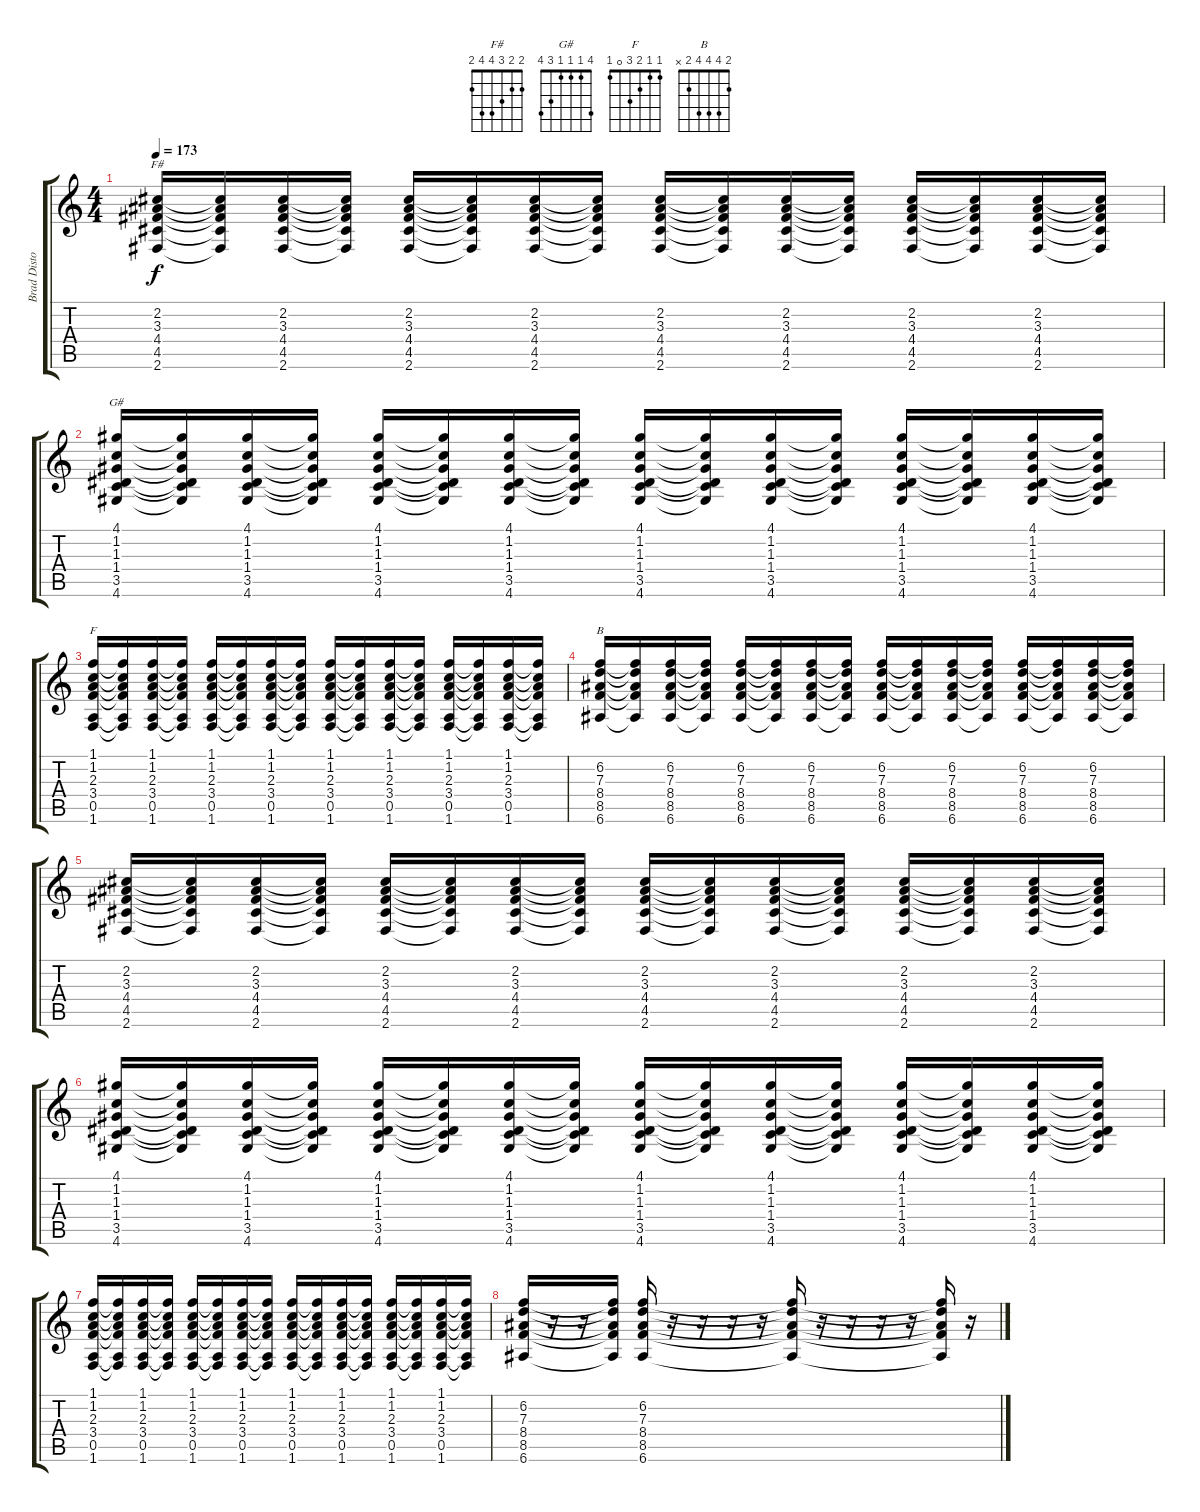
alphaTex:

\track ("Brad Distortion Guitar" "Brad Disto") {instrument distortionguitar}
\staff {score tabs}
\tuning (E4 B3 G3 D3 A2 E2) {hide}
\chord ("F#" 2 2 3 4 4 2)
\chord ("G#" 4 1 1 1 3 4)
\chord ("F" 1 1 2 3 0 1)
\chord ("B" 2 4 4 4 2 x)
\ts (4 4)
\tempo 173
\clef g2
\ks c
(2.2 3.3 4.4 4.5 2.6).16{ch "F#" dy f} (2.2{t} 3.3{t} 4.4{t} 4.5{t} 2.6{t}).16 (2.2 3.3 4.4 4.5 2.6).16 (2.2{t} 3.3{t} 4.4{t} 4.5{t} 2.6{t}).16 (2.2 3.3 4.4 4.5 2.6).16 (2.2{t} 3.3{t} 4.4{t} 4.5{t} 2.6{t}).16 (2.2 3.3 4.4 4.5 2.6).16 (2.2{t} 3.3{t} 4.4{t} 4.5{t} 2.6{t}).16 (2.2 3.3 4.4 4.5 2.6).16 (2.2{t} 3.3{t} 4.4{t} 4.5{t} 2.6{t}).16 (2.2 3.3 4.4 4.5 2.6).16 (2.2{t} 3.3{t} 4.4{t} 4.5{t} 2.6{t}).16 (2.2 3.3 4.4 4.5 2.6).16 (2.2{t} 3.3{t} 4.4{t} 4.5{t} 2.6{t}).16 (2.2 3.3 4.4 4.5 2.6).16 (2.2{t} 3.3{t} 4.4{t} 4.5{t} 2.6{t}).16 |
(4.1 1.2 1.3 1.4 3.5 4.6).16{ch "G#"} (4.1{t} 1.2{t} 1.3{t} 1.4{t} 3.5{t} 4.6{t}).16 (4.1 1.2 1.3 1.4 3.5 4.6).16 (4.1{t} 1.2{t} 1.3{t} 1.4{t} 3.5{t} 4.6{t}).16 (4.1 1.2 1.3 1.4 3.5 4.6).16 (4.1{t} 1.2{t} 1.3{t} 1.4{t} 3.5{t} 4.6{t}).16 (4.1 1.2 1.3 1.4 3.5 4.6).16 (4.1{t} 1.2{t} 1.3{t} 1.4{t} 3.5{t} 4.6{t}).16 (4.1 1.2 1.3 1.4 3.5 4.6).16 (4.1{t} 1.2{t} 1.3{t} 1.4{t} 3.5{t} 4.6{t}).16 (4.1 1.2 1.3 1.4 3.5 4.6).16 (4.1{t} 1.2{t} 1.3{t} 1.4{t} 3.5{t} 4.6{t}).16 (4.1 1.2 1.3 1.4 3.5 4.6).16 (4.1{t} 1.2{t} 1.3{t} 1.4{t} 3.5{t} 4.6{t}).16 (4.1 1.2 1.3 1.4 3.5 4.6).16 (4.1{t} 1.2{t} 1.3{t} 1.4{t} 3.5{t} 4.6{t}).16 |
(1.1 1.2 2.3 3.4 0.5 1.6).16{ch "F"} (1.1{t} 1.2{t} 2.3{t} 3.4{t} 0.5{t} 1.6{t}).16 (1.1 1.2 2.3 3.4 0.5 1.6).16 (1.1{t} 1.2{t} 2.3{t} 3.4{t} 0.5{t} 1.6{t}).16 (1.1 1.2 2.3 3.4 0.5 1.6).16 (1.1{t} 1.2{t} 2.3{t} 3.4{t} 0.5{t} 1.6{t}).16 (1.1 1.2 2.3 3.4 0.5 1.6).16 (1.1{t} 1.2{t} 2.3{t} 3.4{t} 0.5{t} 1.6{t}).16 (1.1 1.2 2.3 3.4 0.5 1.6).16 (1.1{t} 1.2{t} 2.3{t} 3.4{t} 0.5{t} 1.6{t}).16 (1.1 1.2 2.3 3.4 0.5 1.6).16 (1.1{t} 1.2{t} 2.3{t} 3.4{t} 0.5{t} 1.6{t}).16 (1.1 1.2 2.3 3.4 0.5 1.6).16 (1.1{t} 1.2{t} 2.3{t} 3.4{t} 0.5{t} 1.6{t}).16 (1.1 1.2 2.3 3.4 0.5 1.6).16 (1.1{t} 1.2{t} 2.3{t} 3.4{t} 0.5{t} 1.6{t}).16 |
(6.2 7.3 8.4 8.5 6.6).16{ch "B"} (6.2{t} 7.3{t} 8.4{t} 8.5{t} 6.6{t}).16 (6.2 7.3 8.4 8.5 6.6).16 (6.2{t} 7.3{t} 8.4{t} 8.5{t} 6.6{t}).16 (6.2 7.3 8.4 8.5 6.6).16 (6.2{t} 7.3{t} 8.4{t} 8.5{t} 6.6{t}).16 (6.2 7.3 8.4 8.5 6.6).16 (6.2{t} 7.3{t} 8.4{t} 8.5{t} 6.6{t}).16 (6.2 7.3 8.4 8.5 6.6).16 (6.2{t} 7.3{t} 8.4{t} 8.5{t} 6.6{t}).16 (6.2 7.3 8.4 8.5 6.6).16 (6.2{t} 7.3{t} 8.4{t} 8.5{t} 6.6{t}).16 (6.2 7.3 8.4 8.5 6.6).16 (6.2{t} 7.3{t} 8.4{t} 8.5{t} 6.6{t}).16 (6.2 7.3 8.4 8.5 6.6).16 (6.2{t} 7.3{t} 8.4{t} 8.5{t} 6.6{t}).16 |
(2.2 3.3 4.4 4.5 2.6).16 (2.2{t} 3.3{t} 4.4{t} 4.5{t} 2.6{t}).16 (2.2 3.3 4.4 4.5 2.6).16 (2.2{t} 3.3{t} 4.4{t} 4.5{t} 2.6{t}).16 (2.2 3.3 4.4 4.5 2.6).16 (2.2{t} 3.3{t} 4.4{t} 4.5{t} 2.6{t}).16 (2.2 3.3 4.4 4.5 2.6).16 (2.2{t} 3.3{t} 4.4{t} 4.5{t} 2.6{t}).16 (2.2 3.3 4.4 4.5 2.6).16 (2.2{t} 3.3{t} 4.4{t} 4.5{t} 2.6{t}).16 (2.2 3.3 4.4 4.5 2.6).16 (2.2{t} 3.3{t} 4.4{t} 4.5{t} 2.6{t}).16 (2.2 3.3 4.4 4.5 2.6).16 (2.2{t} 3.3{t} 4.4{t} 4.5{t} 2.6{t}).16 (2.2 3.3 4.4 4.5 2.6).16 (2.2{t} 3.3{t} 4.4{t} 4.5{t} 2.6{t}).16 |
(4.1 1.2 1.3 1.4 3.5 4.6).16 (4.1{t} 1.2{t} 1.3{t} 1.4{t} 3.5{t} 4.6{t}).16 (4.1 1.2 1.3 1.4 3.5 4.6).16 (4.1{t} 1.2{t} 1.3{t} 1.4{t} 3.5{t} 4.6{t}).16 (4.1 1.2 1.3 1.4 3.5 4.6).16 (4.1{t} 1.2{t} 1.3{t} 1.4{t} 3.5{t} 4.6{t}).16 (4.1 1.2 1.3 1.4 3.5 4.6).16 (4.1{t} 1.2{t} 1.3{t} 1.4{t} 3.5{t} 4.6{t}).16 (4.1 1.2 1.3 1.4 3.5 4.6).16 (4.1{t} 1.2{t} 1.3{t} 1.4{t} 3.5{t} 4.6{t}).16 (4.1 1.2 1.3 1.4 3.5 4.6).16 (4.1{t} 1.2{t} 1.3{t} 1.4{t} 3.5{t} 4.6{t}).16 (4.1 1.2 1.3 1.4 3.5 4.6).16 (4.1{t} 1.2{t} 1.3{t} 1.4{t} 3.5{t} 4.6{t}).16 (4.1 1.2 1.3 1.4 3.5 4.6).16 (4.1{t} 1.2{t} 1.3{t} 1.4{t} 3.5{t} 4.6{t}).16 |
(1.1 1.2 2.3 3.4 0.5 1.6).16 (1.1{t} 1.2{t} 2.3{t} 3.4{t} 0.5{t} 1.6{t}).16 (1.1 1.2 2.3 3.4 0.5 1.6).16 (1.1{t} 1.2{t} 2.3{t} 3.4{t} 0.5{t} 1.6{t}).16 (1.1 1.2 2.3 3.4 0.5 1.6).16 (1.1{t} 1.2{t} 2.3{t} 3.4{t} 0.5{t} 1.6{t}).16 (1.1 1.2 2.3 3.4 0.5 1.6).16 (1.1{t} 1.2{t} 2.3{t} 3.4{t} 0.5{t} 1.6{t}).16 (1.1 1.2 2.3 3.4 0.5 1.6).16 (1.1{t} 1.2{t} 2.3{t} 3.4{t} 0.5{t} 1.6{t}).16 (1.1 1.2 2.3 3.4 0.5 1.6).16 (1.1{t} 1.2{t} 2.3{t} 3.4{t} 0.5{t} 1.6{t}).16 (1.1 1.2 2.3 3.4 0.5 1.6).16 (1.1{t} 1.2{t} 2.3{t} 3.4{t} 0.5{t} 1.6{t}).16 (1.1 1.2 2.3 3.4 0.5 1.6).16 (1.1{t} 1.2{t} 2.3{t} 3.4{t} 0.5{t} 1.6{t}).16 |
(6.2 7.3 8.4 8.5 6.6).16 r.16 r.16 (6.2{t} 7.3{t} 8.4{t} 8.5{t} 6.6{t}).16 (6.2 7.3 8.4 8.5 6.6).16 r.16 r.16 r.16 r.16 (6.2{t} 7.3{t} 8.4{t} 8.5{t} 6.6{t}).16 r.16 r.16 r.16 r.16 (6.2{t} 7.3{t} 8.4{t} 8.5{t} 6.6{t}).16 r.16
